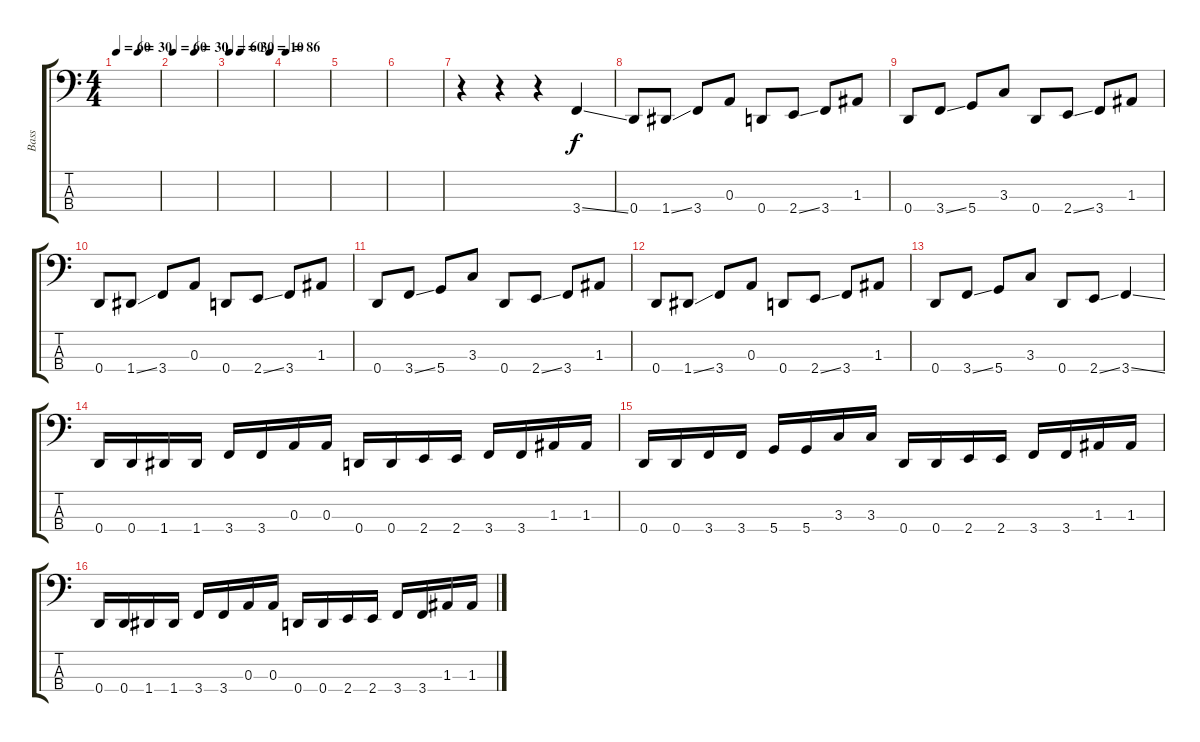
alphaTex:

\track ("Bass" "Bass") {instrument electricbasspick}
\staff {score tabs}
\tuning (G2 D2 A1 D1) {hide}
\ts (4 4)
\tempo 60
\tempo (30 0.5)
\clef f4
\ks c
|
\tempo 60
\tempo (30 0.5)
|
\tempo 60
\tempo (30 0.25)
\tempo (10 0.9375)
|
\tempo 86
|
|
|
r.4 r.4 r.4 3.4{ss}.4{volume 16} |
0.4.8 1.4{ss}.8 3.4.8 0.3.8 0.4.8 2.4{ss}.8 3.4.8 1.3.8 |
0.4.8 3.4{ss}.8 5.4.8 3.3.8 0.4.8 2.4{ss}.8 3.4.8 1.3.8 |
0.4.8 1.4{ss}.8 3.4.8 0.3.8 0.4.8 2.4{ss}.8 3.4.8 1.3.8 |
0.4.8 3.4{ss}.8 5.4.8 3.3.8 0.4.8 2.4{ss}.8 3.4.8 1.3.8 |
0.4.8 1.4{ss}.8 3.4.8 0.3.8 0.4.8 2.4{ss}.8 3.4.8 1.3.8 |
0.4.8 3.4{ss}.8 5.4.8 3.3.8 0.4.8 2.4{ss}.8 3.4{ss}.4 |
0.4.16 0.4.16 1.4.16 1.4.16 3.4.16 3.4.16 0.3.16 0.3.16 0.4.16 0.4.16 2.4.16 2.4.16 3.4.16 3.4.16 1.3.16 1.3.16 |
0.4.16 0.4.16 3.4.16 3.4.16 5.4.16 5.4.16 3.3.16 3.3.16 0.4.16 0.4.16 2.4.16 2.4.16 3.4.16 3.4.16 1.3.16 1.3.16 |
0.4.16 0.4.16 1.4.16 1.4.16 3.4.16 3.4.16 0.3.16 0.3.16 0.4.16 0.4.16 2.4.16 2.4.16 3.4.16 3.4.16 1.3.16 1.3.16
